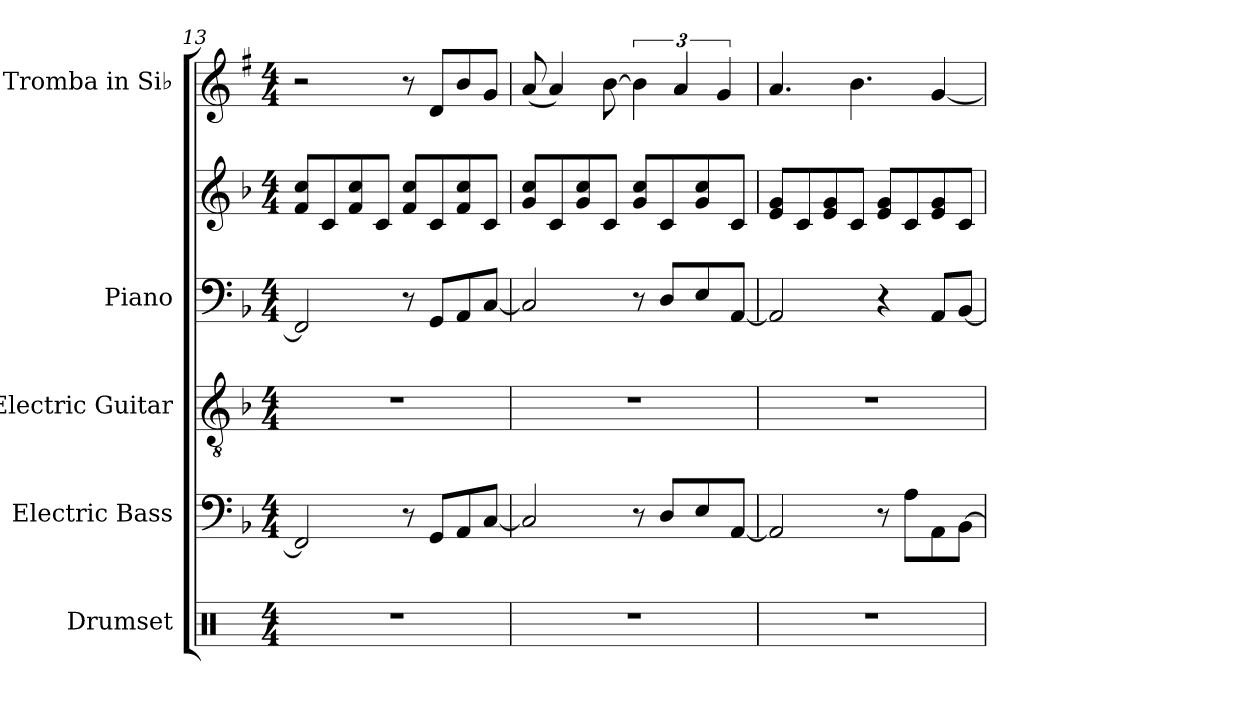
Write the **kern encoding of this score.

**kern	**kern	**kern	**kern	**kern	**kern
*part5	*part4	*part3	*part2	*part2	*part1
*staff6	*staff5	*staff4	*staff3	*staff2	*staff1
*I"Drumset	*I"Electric Bass	*I"Electric Guitar	*I"Piano	*	*I"Tromba in Si♭
*I'Drs.	*I'El. B.	*I'El. Guit.	*I'Pno.	*	*I'Tr. Si♭
!!LO:PB:g=z
*clefX	*clefF4	*clefGv2	*clefF4	*clefG2	*clefG2
*	*ITrd7c12	*	*	*	*ITrd1c2
*k[]	*k[b-]	*k[b-]	*k[b-]	*k[b-]	*k[b-]
*M4/4	*M4/4	*M4/4	*M4/4	*M4/4	*M4/4
=13	=13	=13	=13	=13	=13
1r	2FFF/]	1r	2FF/]	8f/ 8cc/L	2r
.	.	.	.	8c/	.
.	.	.	.	8f/ 8cc/	.
.	.	.	.	8c/J	.
.	8r	.	8r	8f/ 8cc/L	8r
.	8GGG/L	.	8GG/L	8c/	8c/L
.	8AAA/	.	8AA/	8f/ 8cc/	8a/
.	[8CC/J	.	[8C/J	8c/J	8f/J
=14	=14	=14	=14	=14	=14
1r	2CC/]	1r	2C/]	8g/ 8cc/L	(8g/
.	.	.	.	8c/	4g/)
.	.	.	.	8g/ 8cc/	.
.	.	.	.	8c/J	[8a\
.	8r	.	8r	8g/ 8cc/L	6a\]
.	8DD/L	.	8D/L	8c/	.
.	.	.	.	.	6g/
.	8EE/	.	8E/	8g/ 8cc/	.
.	.	.	.	.	6f/
.	[8AAA/J	.	[8AA/J	8c/J	.
=15	=15	=15	=15	=15	=15
1r	2AAA/]	1r	2AA/]	8e/ 8g/L	4.g/
.	.	.	.	8c/	.
.	.	.	.	8e/ 8g/	.
.	.	.	.	8c/J	4.a\
.	8r	.	4r	8e/ 8g/L	.
.	8AA\L	.	.	8c/	.
.	8AAA\	.	8AA/L	8e/ 8g/	[4f/
.	[8BBB-\J	.	[8BB-/J	8c/J	.
=	=	=	=	=	=
*-	*-	*-	*-	*-	*-
